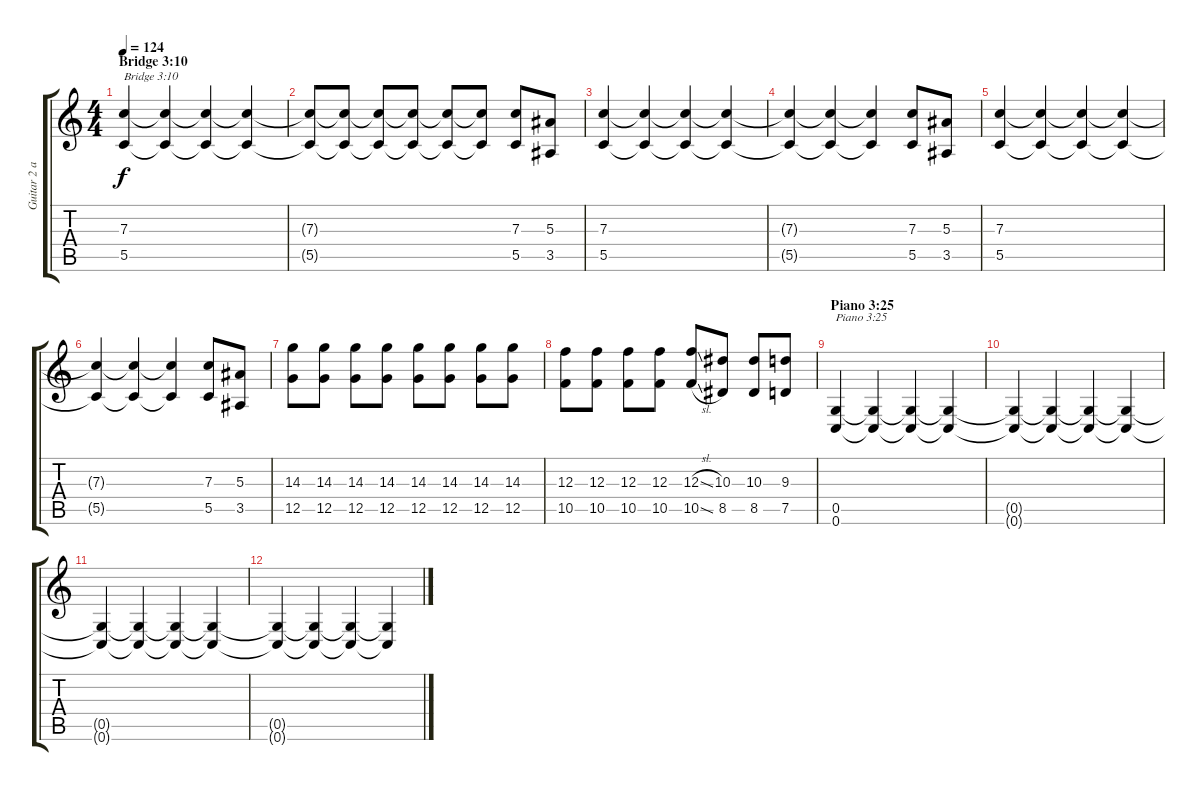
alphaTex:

\track ("Guitar 2 auf Drop C" "Guitar 2 a") {instrument electricguitarmuted}
\staff {score tabs}
\tuning (D4 A3 F3 C3 G2 C2) {hide}
\ts (4 4)
\section ("" "Bridge 3:10")
\tempo 124
\clef g2
\ks c
(7.3 5.5).4{txt "Bridge 3:10" dy f} (7.3{t} 5.5{t}).4 (7.3{t} 5.5{t}).4 (7.3{t} 5.5{t}).4 |
(7.3{t} 5.5{t}).8 (7.3{t} 5.5{t}).8 (7.3{t} 5.5{t}).8 (7.3{t} 5.5{t}).8 (7.3{t} 5.5{t}).8 (7.3{t} 5.5{t}).8 (7.3 5.5).8 (5.3 3.5).8 |
(7.3 5.5).4 (7.3{t} 5.5{t}).4 (7.3{t} 5.5{t}).4 (7.3{t} 5.5{t}).4 |
(7.3{t} 5.5{t}).4 (7.3{t} 5.5{t}).4 (7.3{t} 5.5{t}).4 (7.3 5.5).8 (5.3 3.5).8 |
(7.3 5.5).4 (7.3{t} 5.5{t}).4 (7.3{t} 5.5{t}).4 (7.3{t} 5.5{t}).4 |
(7.3{t} 5.5{t}).4 (7.3{t} 5.5{t}).4 (7.3{t} 5.5{t}).4 (7.3 5.5).8 (5.3 3.5).8 |
(14.3 12.5).8 (14.3 12.5).8 (14.3 12.5).8 (14.3 12.5).8 (14.3 12.5).8 (14.3 12.5).8 (14.3 12.5).8 (14.3 12.5).8 |
(12.3 10.5).8 (12.3 10.5).8 (12.3 10.5).8 (12.3 10.5).8 (12.3{sl} 10.5{sl}).8 (10.3 8.5).8 (10.3 8.5).8 (9.3 7.5).8 |
\section ("" "Piano 3:25")
(0.5 0.6).4{txt "Piano 3:25" volume 0} (0.5{t} 0.6{t}).4 (0.5{t} 0.6{t}).4 (0.5{t} 0.6{t}).4 |
(0.5{t} 0.6{t}).4 (0.5{t} 0.6{t}).4 (0.5{t} 0.6{t}).4 (0.5{t} 0.6{t}).4 |
(0.5{t} 0.6{t}).4 (0.5{t} 0.6{t}).4 (0.5{t} 0.6{t}).4 (0.5{t} 0.6{t}).4 |
(0.5{t} 0.6{t}).4 (0.5{t} 0.6{t}).4 (0.5{t} 0.6{t}).4 (0.5{t} 0.6{t}).4
